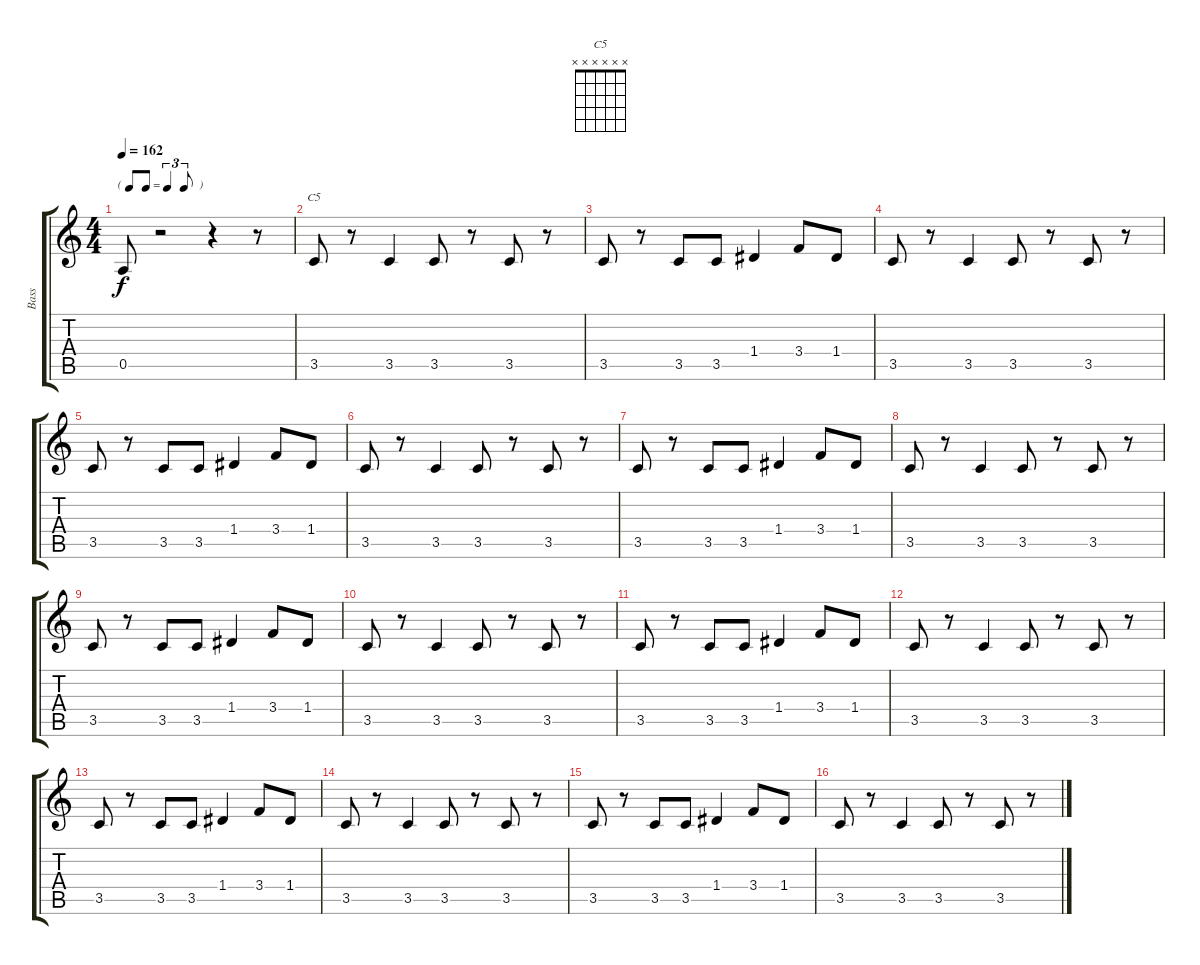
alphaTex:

\track ("Bass" "Bass") {instrument electricbassfinger}
\staff {score tabs}
\tuning (E4 B3 G3 D3 A2 E2) {hide}
\chord ("C5" x x x x x x)
\ts (4 4)
\tf triplet8th
\tempo 162
\clef g2
\ks c
0.5.8{dy f} r.2 r.4 r.8 |
3.5.8{ch "C5"} r.8 3.5.4 3.5.8 r.8 3.5.8 r.8 |
3.5.8 r.8 3.5.8 3.5.8 1.4.4 3.4.8 1.4.8 |
3.5.8 r.8 3.5.4 3.5.8 r.8 3.5.8 r.8 |
3.5.8 r.8 3.5.8 3.5.8 1.4.4 3.4.8 1.4.8 |
3.5.8 r.8 3.5.4 3.5.8 r.8 3.5.8 r.8 |
3.5.8 r.8 3.5.8 3.5.8 1.4.4 3.4.8 1.4.8 |
3.5.8 r.8 3.5.4 3.5.8 r.8 3.5.8 r.8 |
3.5.8 r.8 3.5.8 3.5.8 1.4.4 3.4.8 1.4.8 |
3.5.8 r.8 3.5.4 3.5.8 r.8 3.5.8 r.8 |
3.5.8 r.8 3.5.8 3.5.8 1.4.4 3.4.8 1.4.8 |
3.5.8 r.8 3.5.4 3.5.8 r.8 3.5.8 r.8 |
3.5.8 r.8 3.5.8 3.5.8 1.4.4 3.4.8 1.4.8 |
3.5.8 r.8 3.5.4 3.5.8 r.8 3.5.8 r.8 |
3.5.8 r.8 3.5.8 3.5.8 1.4.4 3.4.8 1.4.8 |
3.5.8 r.8 3.5.4 3.5.8 r.8 3.5.8 r.8
